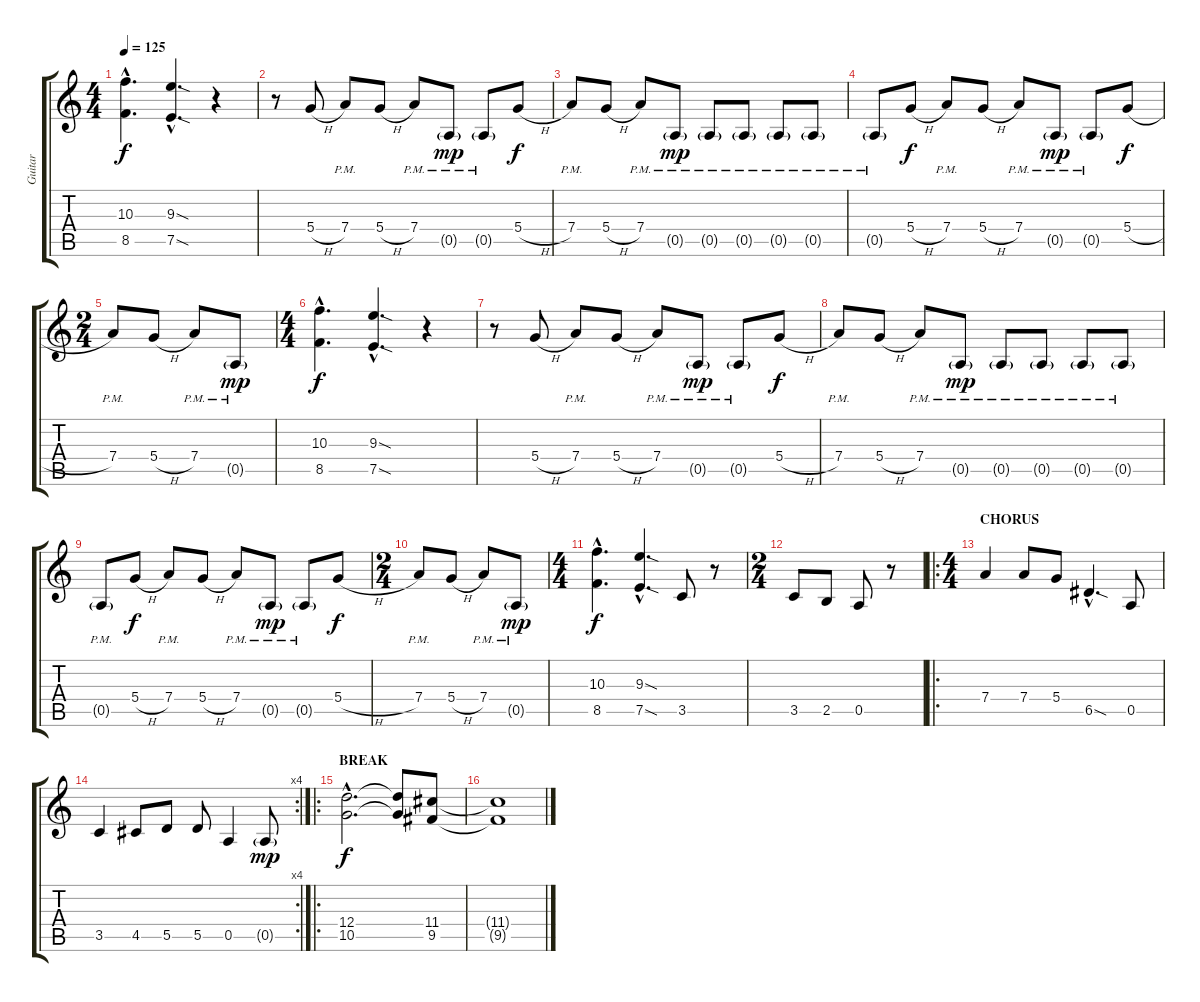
\track ("Guitar" "Guitar") {instrument distortionguitar}
\staff {score tabs}
\tuning (E4 B3 G3 D3 A2 E2) {hide}
\ts (4 4)
\tempo 125
\clef g2
\ks c
(10.3{hac} 8.5{hac}).4{d dy f} (9.3{sod hac} 7.5{sod hac}).4{d} r.4 |
r.8 5.4{h}.8 7.4{pm}.8 5.4{h}.8 7.4{pm}.8 0.5{g pm}.8{dy mp} 0.5{g pm}.8 5.4{h}.8{dy f} |
7.4{pm}.8 5.4{h}.8 7.4{pm}.8 0.5{g pm}.8{dy mp} 0.5{g pm}.8 0.5{g pm}.8 0.5{g pm}.8 0.5{g pm}.8 |
0.5{g pm}.8 5.4{h}.8{dy f} 7.4{pm}.8 5.4{h}.8 7.4{pm}.8 0.5{g pm}.8{dy mp} 0.5{g pm}.8 5.4{h}.8{dy f} |
\ts (2 4)
7.4{pm}.8 5.4{h}.8 7.4{pm}.8 0.5{g pm}.8{dy mp} |
\ts (4 4)
(10.3{hac} 8.5{hac}).4{d dy f} (9.3{sod hac} 7.5{sod hac}).4{d} r.4 |
r.8 5.4{h}.8 7.4{pm}.8 5.4{h}.8 7.4{pm}.8 0.5{g pm}.8{dy mp} 0.5{g pm}.8 5.4{h}.8{dy f} |
7.4{pm}.8 5.4{h}.8 7.4{pm}.8 0.5{g pm}.8{dy mp} 0.5{g pm}.8 0.5{g pm}.8 0.5{g pm}.8 0.5{g pm}.8 |
0.5{g pm}.8 5.4{h}.8{dy f} 7.4{pm}.8 5.4{h}.8 7.4{pm}.8 0.5{g pm}.8{dy mp} 0.5{g pm}.8 5.4{h}.8{dy f} |
\ts (2 4)
7.4{pm}.8 5.4{h}.8 7.4{pm}.8 0.5{g pm}.8{dy mp} |
\ts (4 4)
(10.3{hac} 8.5{hac}).4{d dy f} (9.3{sod hac} 7.5{sod hac}).4{d} 3.5.8 r.8 |
\ts (2 4)
3.5.8 2.5.8 0.5.8 r.8 |
\ro
\ts (4 4)
\section ("" "CHORUS")
7.4.4 7.4.8 5.4.8 6.5{sod hac}.4{d} 0.5.8 |
\rc 4
3.5.4 4.5.8 5.5.8 5.5.8 0.5.4 0.5{g}.8{dy mp} |
\ro
\section ("" "BREAK")
(12.4{hac} 10.5{hac}).2{d dy f} (12.4{t} 10.5{t}).8 (11.4 9.5).8 |
(11.4{t} 9.5{t}).1
